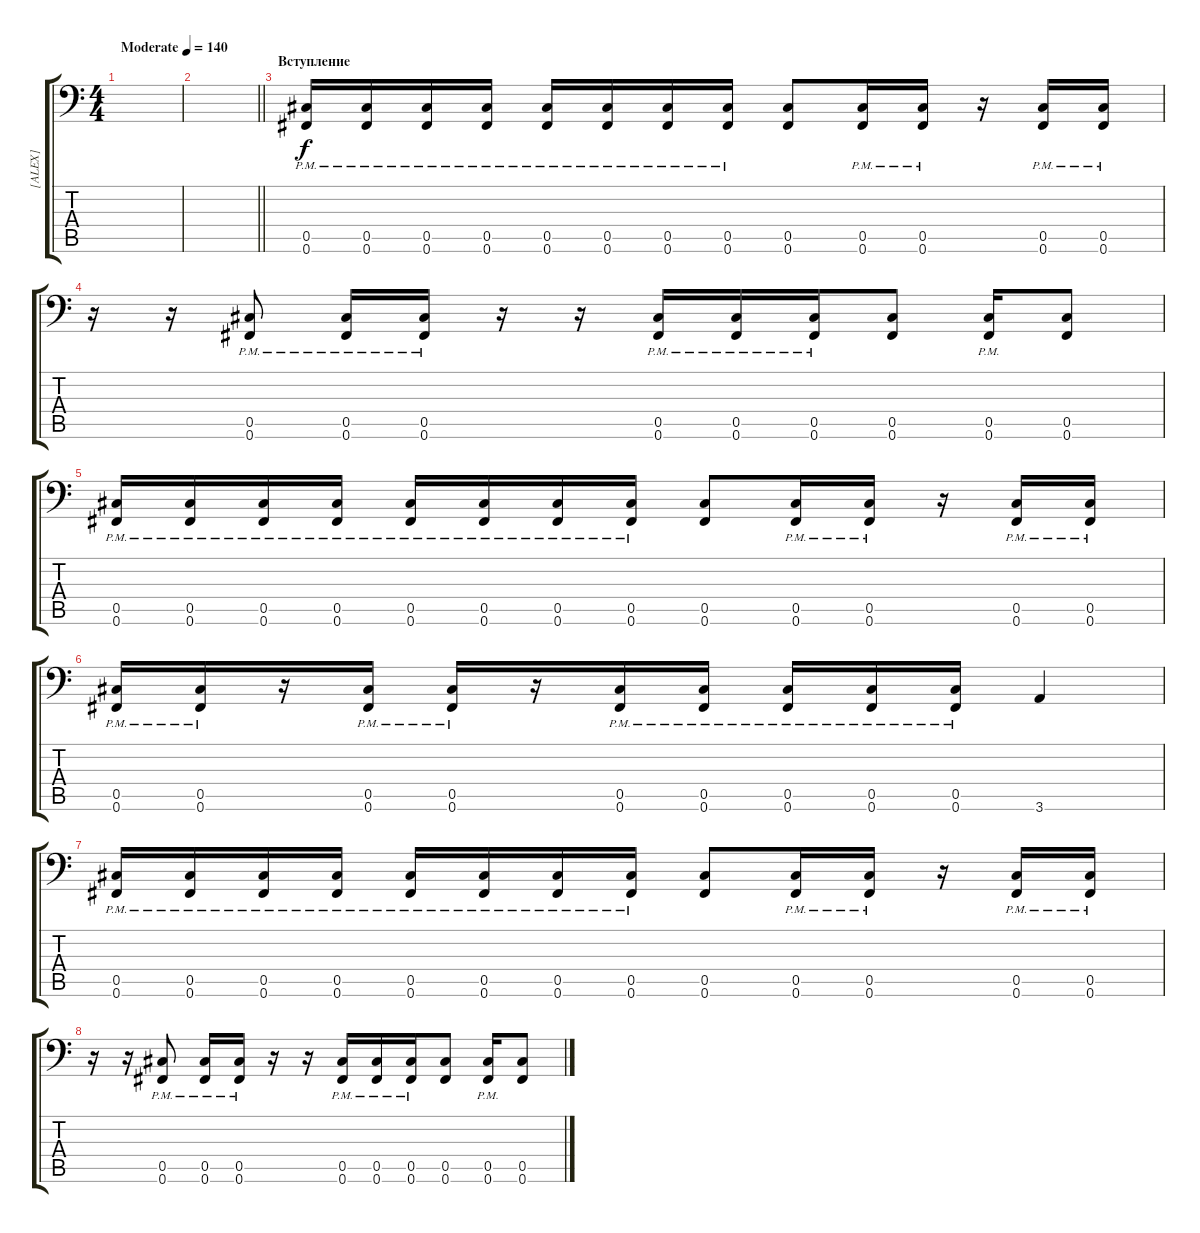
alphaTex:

\track ("[ALEX]" "[ALEX]") {instrument distortionguitar}
\staff {score tabs}
\tuning (Ab3 Eb3 B2 Gb2 Db2 Gb1) {hide}
\ts (4 4)
\tempo (140 "Moderate")
\clef f4
\ks c
|
\barLineRight lightlight
|
\section ("" "Вступление")
(0.5 0.6{pm}).16 (0.5 0.6{pm}).16 (0.5 0.6{pm}).16 (0.5 0.6{pm}).16 (0.5 0.6{pm}).16 (0.5 0.6{pm}).16 (0.5 0.6{pm}).16 (0.5 0.6{pm}).16 (0.5 0.6).8 (0.5 0.6{pm}).16 (0.5 0.6{pm}).16 r.16 (0.5 0.6{pm}).16 (0.5 0.6{pm}).16 |
r.16 r.16 (0.5 0.6{pm}).8 (0.5 0.6{pm}).16 (0.5 0.6{pm}).16 r.16 r.16 (0.5 0.6{pm}).16 (0.5 0.6{pm}).16 (0.5 0.6{pm}).16 (0.5 0.6).8 (0.5 0.6{pm}).16 (0.5 0.6).8 |
(0.5 0.6{pm}).16 (0.5 0.6{pm}).16 (0.5 0.6{pm}).16 (0.5 0.6{pm}).16 (0.5 0.6{pm}).16 (0.5 0.6{pm}).16 (0.5 0.6{pm}).16 (0.5 0.6{pm}).16 (0.5 0.6).8 (0.5 0.6{pm}).16 (0.5 0.6{pm}).16 r.16 (0.5 0.6{pm}).16 (0.5 0.6{pm}).16 |
(0.5 0.6{pm}).16 (0.5 0.6{pm}).16 r.16 (0.5 0.6{pm}).16 (0.5 0.6{pm}).16 r.16 (0.5 0.6{pm}).16 (0.5 0.6{pm}).16 (0.5 0.6{pm}).16 (0.5 0.6{pm}).16 (0.5 0.6{pm}).16 3.6.4 |
(0.5 0.6{pm}).16 (0.5 0.6{pm}).16 (0.5 0.6{pm}).16 (0.5 0.6{pm}).16 (0.5 0.6{pm}).16 (0.5 0.6{pm}).16 (0.5 0.6{pm}).16 (0.5 0.6{pm}).16 (0.5 0.6).8 (0.5 0.6{pm}).16 (0.5 0.6{pm}).16 r.16 (0.5 0.6{pm}).16 (0.5 0.6{pm}).16 |
r.16 r.16 (0.5 0.6{pm}).8 (0.5 0.6{pm}).16 (0.5 0.6{pm}).16 r.16 r.16 (0.5 0.6{pm}).16 (0.5 0.6{pm}).16 (0.5 0.6{pm}).16 (0.5 0.6).8 (0.5 0.6{pm}).16 (0.5 0.6).8
